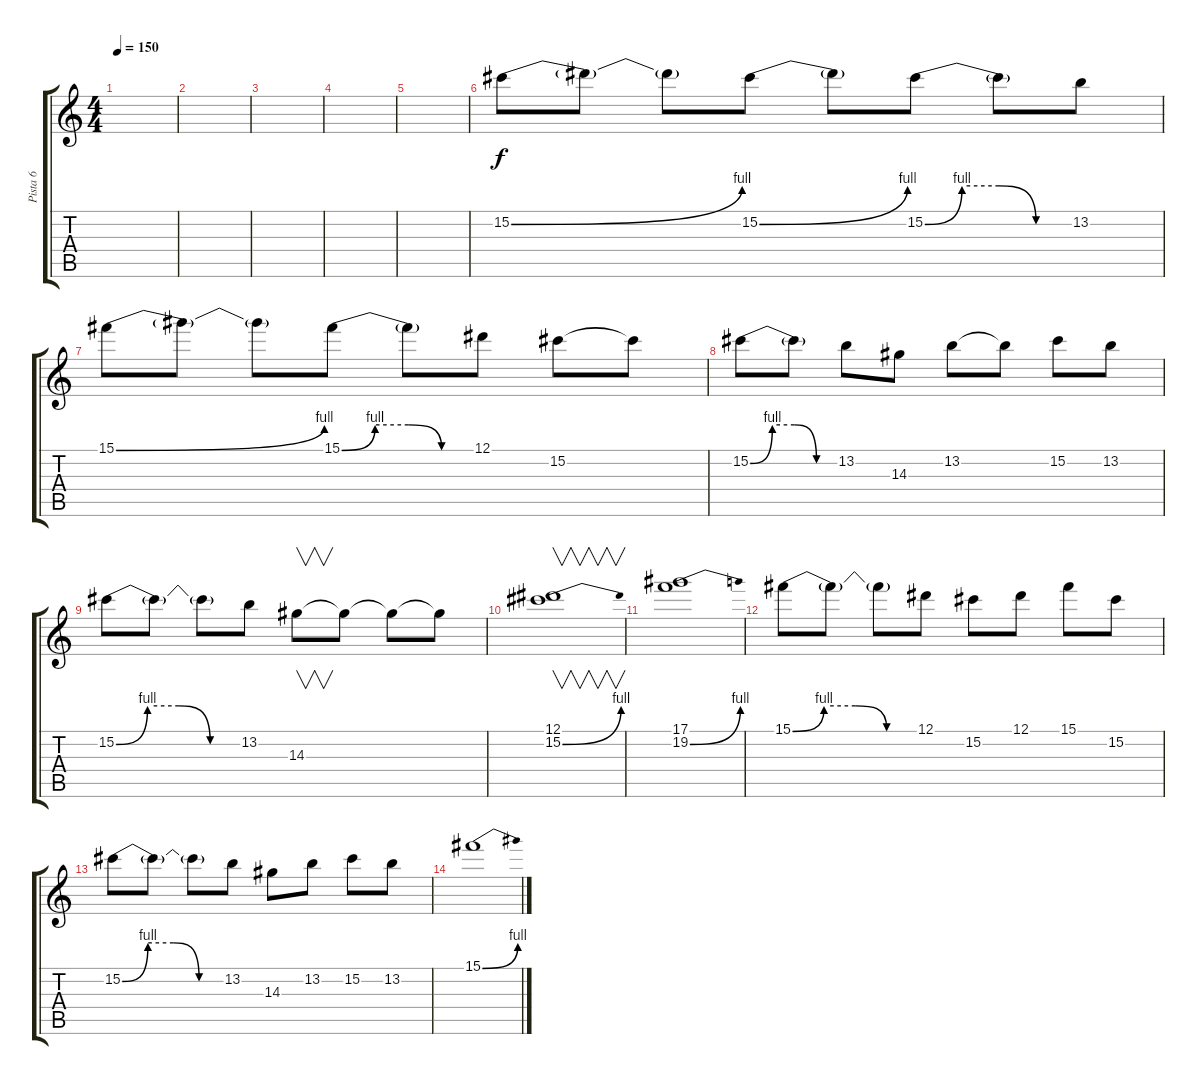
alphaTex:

\track ("Pista 6" "Pista 6") {instrument distortionguitar}
\staff {score tabs}
\tuning (Eb4 Bb3 Gb3 Db3 Ab2 Eb2) {hide}
\ts (4 4)
\tempo 150
\clef g2
\ks c
|
|
|
|
|
15.2{be (bend 0 0 60 4)}.8 15.2{t}.8 15.2{t}.8 15.2{be (bend 0 0 60 4)}.8 15.2{t}.8 15.2{be (custom 0 0 15 4 30 4 45 0 60 0)}.8 15.2{t}.8 13.2.8 |
15.1{be (bend 0 0 60 4)}.8 15.1{t}.8 15.1{t}.8 15.1{be (custom 0 0 15 4 30 4 45 0 60 0)}.8 15.1{t}.8 12.1.8 15.2.8 15.2{t}.8 |
15.2{be (custom 0 0 15 4 30 4 45 0 60 0)}.8 15.2{t}.8 13.2.8 14.3.8 13.2.8 13.2{t}.8 15.2.8 13.2.8 |
15.2{be (custom 0 0 15 4 30 4 45 0 60 0)}.8 15.2{t}.8 15.2{t}.8 13.2.8 14.3.8{v} 14.3{t}.8 14.3{t}.8 14.3{t}.8 |
(12.1 15.2{be (bend 0 0 60 4)}).1{v} |
(17.1 19.2{be (bend 0 0 60 4)}).1 |
15.1{be (custom 0 0 15 4 30 4 45 0 60 0)}.8 15.1{t}.8 15.1{t}.8 12.1.8 15.2.8 12.1.8 15.1.8 15.2.8 |
15.2{be (custom 0 0 15 4 30 4 45 0 60 0)}.8 15.2{t}.8 15.2{t}.8 13.2.8 14.3.8 13.2.8 15.2.8 13.2.8 |
15.1{be (bend 0 0 60 4)}.1
